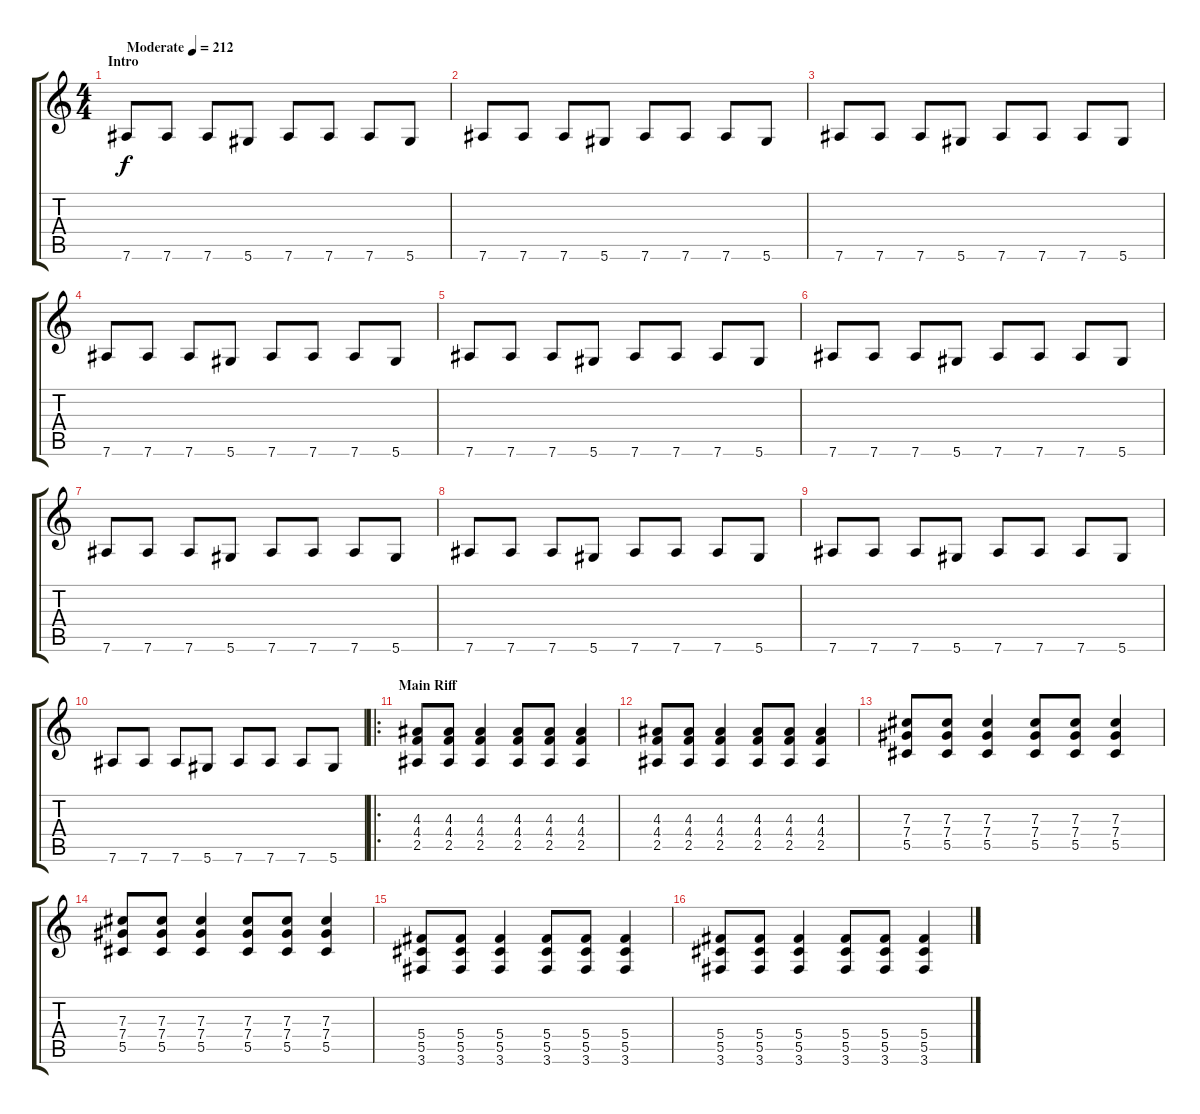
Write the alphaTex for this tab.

\track "" {instrument distortionguitar}
\staff {score tabs}
\tuning (Eb4 Bb3 Gb3 Db3 Ab2 Eb2) {hide}
\ts (4 4)
\section ("" "Intro")
\tempo (212 "Moderate")
\clef g2
\ks c
7.6.8{dy f instrument distortionguitar} 7.6.8 7.6.8 5.6.8 7.6.8 7.6.8 7.6.8 5.6.8 |
7.6.8 7.6.8 7.6.8 5.6.8 7.6.8 7.6.8 7.6.8 5.6.8 |
7.6.8 7.6.8 7.6.8 5.6.8 7.6.8 7.6.8 7.6.8 5.6.8 |
7.6.8 7.6.8 7.6.8 5.6.8 7.6.8 7.6.8 7.6.8 5.6.8 |
7.6.8 7.6.8 7.6.8 5.6.8 7.6.8 7.6.8 7.6.8 5.6.8 |
7.6.8 7.6.8 7.6.8 5.6.8 7.6.8 7.6.8 7.6.8 5.6.8 |
7.6.8 7.6.8 7.6.8 5.6.8 7.6.8 7.6.8 7.6.8 5.6.8 |
7.6.8 7.6.8 7.6.8 5.6.8 7.6.8 7.6.8 7.6.8 5.6.8 |
7.6.8 7.6.8 7.6.8 5.6.8 7.6.8 7.6.8 7.6.8 5.6.8 |
7.6.8 7.6.8 7.6.8 5.6.8 7.6.8 7.6.8 7.6.8 5.6.8 |
\ro
\section ("" "Main Riff")
(4.3 4.4 2.5).8 (4.3 4.4 2.5).8 (4.3 4.4 2.5).4 (4.3 4.4 2.5).8 (4.3 4.4 2.5).8 (4.3 4.4 2.5).4 |
(4.3 4.4 2.5).8 (4.3 4.4 2.5).8 (4.3 4.4 2.5).4 (4.3 4.4 2.5).8 (4.3 4.4 2.5).8 (4.3 4.4 2.5).4 |
(7.3 7.4 5.5).8 (7.3 7.4 5.5).8 (7.3 7.4 5.5).4 (7.3 7.4 5.5).8 (7.3 7.4 5.5).8 (7.3 7.4 5.5).4 |
(7.3 7.4 5.5).8 (7.3 7.4 5.5).8 (7.3 7.4 5.5).4 (7.3 7.4 5.5).8 (7.3 7.4 5.5).8 (7.3 7.4 5.5).4 |
(5.4 5.5 3.6).8 (5.4 5.5 3.6).8 (5.4 5.5 3.6).4 (5.4 5.5 3.6).8 (5.4 5.5 3.6).8 (5.4 5.5 3.6).4 |
(5.4 5.5 3.6).8 (5.4 5.5 3.6).8 (5.4 5.5 3.6).4 (5.4 5.5 3.6).8 (5.4 5.5 3.6).8 (5.4 5.5 3.6).4
